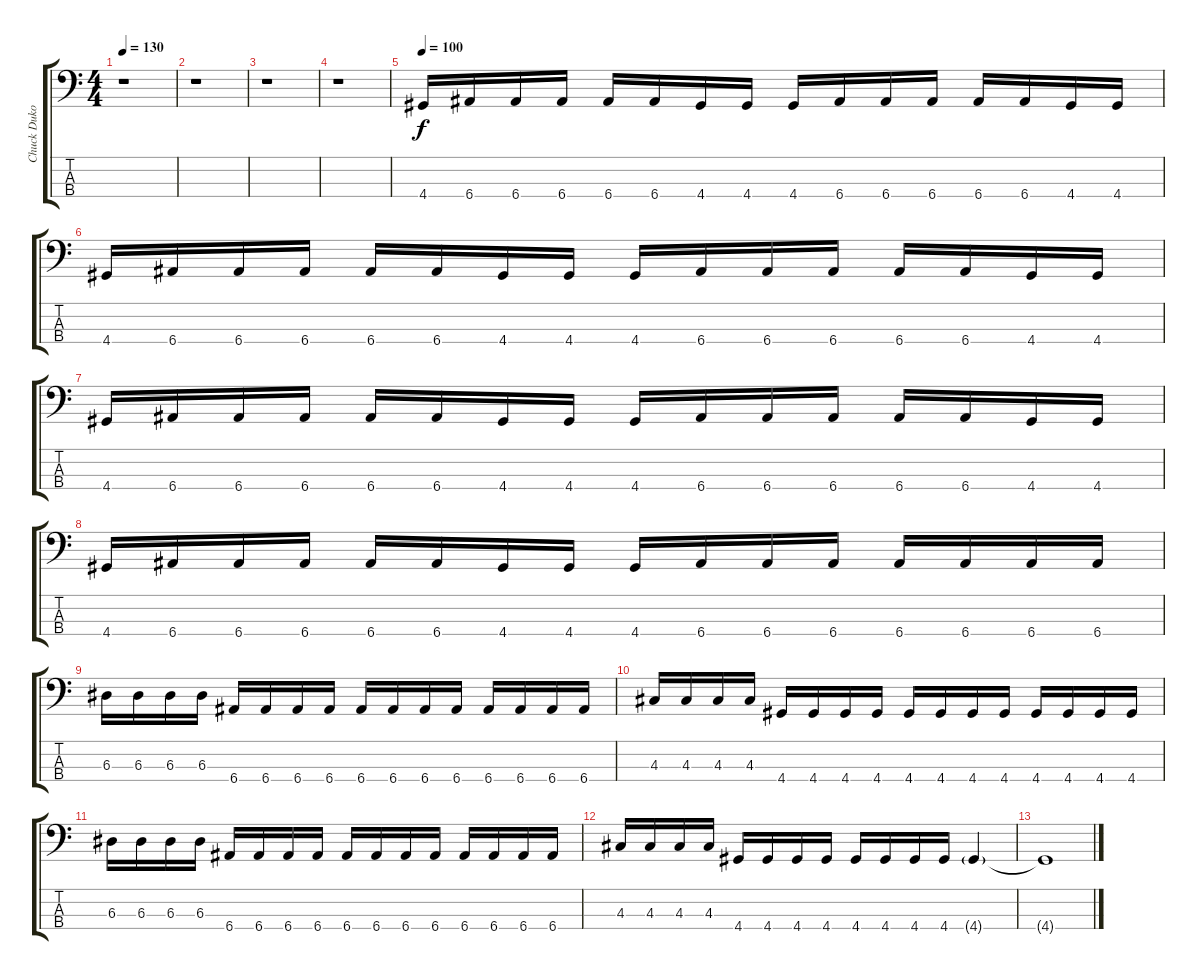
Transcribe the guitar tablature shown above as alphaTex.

\track ("Chuck Dukowski (Bass)" "Chuck Duko") {instrument electricbasspick}
\staff {score tabs}
\tuning (G2 D2 A1 E1) {hide}
\ts (4 4)
\tempo 130
\clef f4
\ks c
r.1{dy f} |
r.1 |
r.1 |
r.1 |
\tempo 100
4.4.16 6.4.16 6.4.16 6.4.16 6.4.16 6.4.16 4.4.16 4.4.16 4.4.16 6.4.16 6.4.16 6.4.16 6.4.16 6.4.16 4.4.16 4.4.16 |
4.4.16 6.4.16 6.4.16 6.4.16 6.4.16 6.4.16 4.4.16 4.4.16 4.4.16 6.4.16 6.4.16 6.4.16 6.4.16 6.4.16 4.4.16 4.4.16 |
4.4.16 6.4.16 6.4.16 6.4.16 6.4.16 6.4.16 4.4.16 4.4.16 4.4.16 6.4.16 6.4.16 6.4.16 6.4.16 6.4.16 4.4.16 4.4.16 |
4.4.16 6.4.16 6.4.16 6.4.16 6.4.16 6.4.16 4.4.16 4.4.16 4.4.16 6.4.16 6.4.16 6.4.16 6.4.16 6.4.16 6.4.16 6.4.16 |
6.3.16 6.3.16 6.3.16 6.3.16 6.4.16 6.4.16 6.4.16 6.4.16 6.4.16 6.4.16 6.4.16 6.4.16 6.4.16 6.4.16 6.4.16 6.4.16 |
4.3.16 4.3.16 4.3.16 4.3.16 4.4.16 4.4.16 4.4.16 4.4.16 4.4.16 4.4.16 4.4.16 4.4.16 4.4.16 4.4.16 4.4.16 4.4.16 |
6.3.16 6.3.16 6.3.16 6.3.16 6.4.16 6.4.16 6.4.16 6.4.16 6.4.16 6.4.16 6.4.16 6.4.16 6.4.16 6.4.16 6.4.16 6.4.16 |
4.3.16 4.3.16 4.3.16 4.3.16 4.4.16 4.4.16 4.4.16 4.4.16 4.4.16 4.4.16 4.4.16 4.4.16 4.4{g}.4 |
4.4{t}.1
